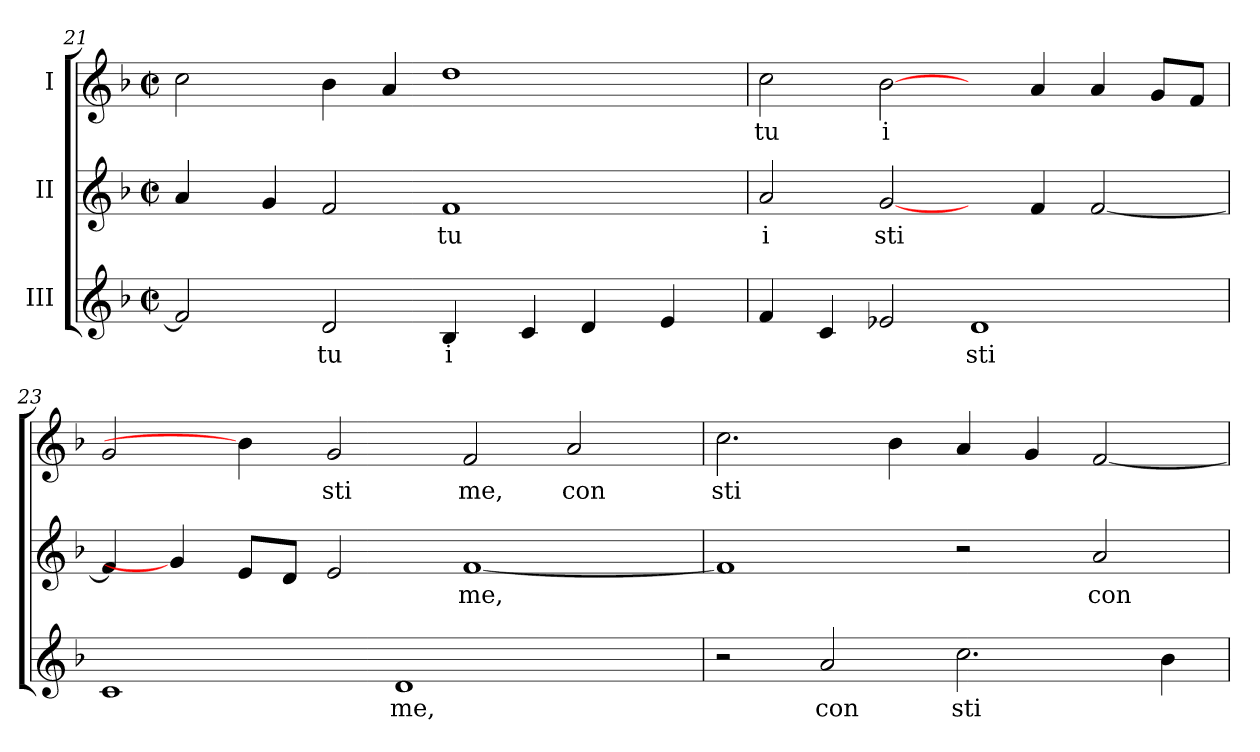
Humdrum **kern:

**kern	**text	**kern	**text	**kern	**text
*part3	*part3	*part2	*part2	*part1	*part1
*staff3	*staff3	*staff2	*staff2	*staff1	*staff1
*I"III	*	*I"II	*	*I"I	*
!!LO:LB:g=z
*clefG2	*	*clefG2	*	*clefG2	*
*k[b-]	*	*k[b-]	*	*k[b-]	*
*F:	*	*F:	*	*F:	*
*M2/2	*	*M2/2	*	*M2/2	*
*met(c|)	*	*met(c|)	*	*met(c|)	*
=21	=21	=21	=21	=21	=21
*^	*	*	*	*^	*
2f/]	16..ryy	.	4a/	.	2cc\	8ryy	.
.	1ryy	.	.	.	.	.	.
.	.	.	.	.	.	1...ryy	.
.	.	.	4g/	.	.	.	.
!	!	!LO:LY:b:cj	!	!	!	!	!
2d/	.	tu	2f/	.	4b-\	.	.
.	.	.	.	.	4a/	.	.
!	!	!LO:LY:b:rj	!	!LO:LY:b:cj	!	!	!
4B-/	.	i	1f	tu	1dd	.	.
.	2ryy	.	.	.	.	.	.
4c/	.	.	.	.	.	.	.
4d/	.	.	.	.	.	.	.
.	4ryy	.	.	.	.	.	.
4e/	.	.	.	.	.	.	.
.	8ryy	.	.	.	.	.	.
.	64ryy	.	.	.	.	.	.
=22	=22	=22	=22	=22	=22	=22	=22
!	!	!	!	!LO:LY:b:cj	!	!	!LO:LY:b:cj
*v	*v	*	*	*	*v	*v	*
4f/	.	2a/	i	2cc\	-tu
4c/	.	.	.	.	.
!	!	!	!LO:LY:b:cj	!	!LO:LY:b:rj
2e-X/	.	[2g/	sti	[2b-\	i
!	!LO:LY:b:cj	!	!	!	!
1d	sti	4ryy	.	4ryy	.
.	.	4f/	.	4a/	.
.	.	[<2f/	.	4a/	.
.	.	.	.	8g/L	.
.	.	.	.	8f/J	.
=23	=23	=23	=23	=23	=23
1c	.	4f/]	.	2g/	.
.	.	4g/]	.	.	.
.	.	8e/L	.	4b-\]	.
.	.	8d/J	.	.	.
!	!	!	!	!	!LO:LY:b:cj
.	.	2e/	.	2g/	sti
!	!LO:LY:b:cj	!	!	!	!
1d	me,	.	.	.	.
!	!	!	!LO:LY:b:cj	!	!LO:LY:b:cj
.	.	[<1f	me,	2f/	me,
!	!	!	!	!	!LO:LY:b:cj
.	.	.	.	2a/	con
4ryy	.	.	.	.	.
=24	=24	=24	=24	=24	=24
!	!	!	!	!	!LO:LY:b:cj
2r	.	1f]	.	2.cc\	sti
!	!LO:LY:b:cj	!	!	!	!
2a/	con	.	.	.	.
.	.	.	.	4b-\	.
!	!LO:LY:b:cj	!	!	!	!
2.cc\	sti	2r	.	4a/	.
.	.	.	.	4g/	.
!	!	!	!LO:LY:b:cj	!	!
.	.	2a/	con	[<2f/	.
4b-\	.	.	.	.	.
=	=	=	=	=	=
*-	*-	*-	*-	*-	*-
